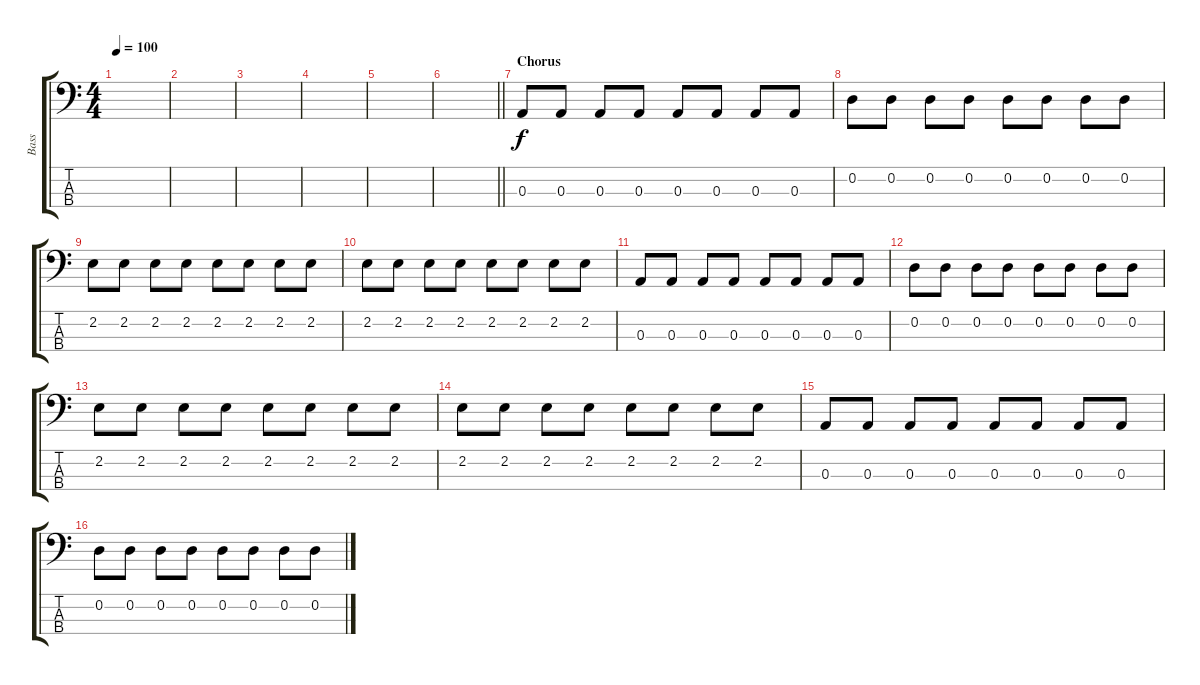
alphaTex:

\track ("Bass" "Bass") {instrument electricbassfinger}
\staff {score tabs}
\tuning (G2 D2 A1 E1) {hide}
\ts (4 4)
\tempo 100
\clef f4
\ks c
|
|
|
|
|
\barLineRight lightlight
|
\section ("" "Chorus")
0.3.8 0.3.8 0.3.8 0.3.8 0.3.8 0.3.8 0.3.8 0.3.8 |
0.2.8 0.2.8 0.2.8 0.2.8 0.2.8 0.2.8 0.2.8 0.2.8 |
2.2.8 2.2.8 2.2.8 2.2.8 2.2.8 2.2.8 2.2.8 2.2.8 |
2.2.8 2.2.8 2.2.8 2.2.8 2.2.8 2.2.8 2.2.8 2.2.8 |
0.3.8 0.3.8 0.3.8 0.3.8 0.3.8 0.3.8 0.3.8 0.3.8 |
0.2.8 0.2.8 0.2.8 0.2.8 0.2.8 0.2.8 0.2.8 0.2.8 |
2.2.8 2.2.8 2.2.8 2.2.8 2.2.8 2.2.8 2.2.8 2.2.8 |
2.2.8 2.2.8 2.2.8 2.2.8 2.2.8 2.2.8 2.2.8 2.2.8 |
0.3.8 0.3.8 0.3.8 0.3.8 0.3.8 0.3.8 0.3.8 0.3.8 |
0.2.8 0.2.8 0.2.8 0.2.8 0.2.8 0.2.8 0.2.8 0.2.8
